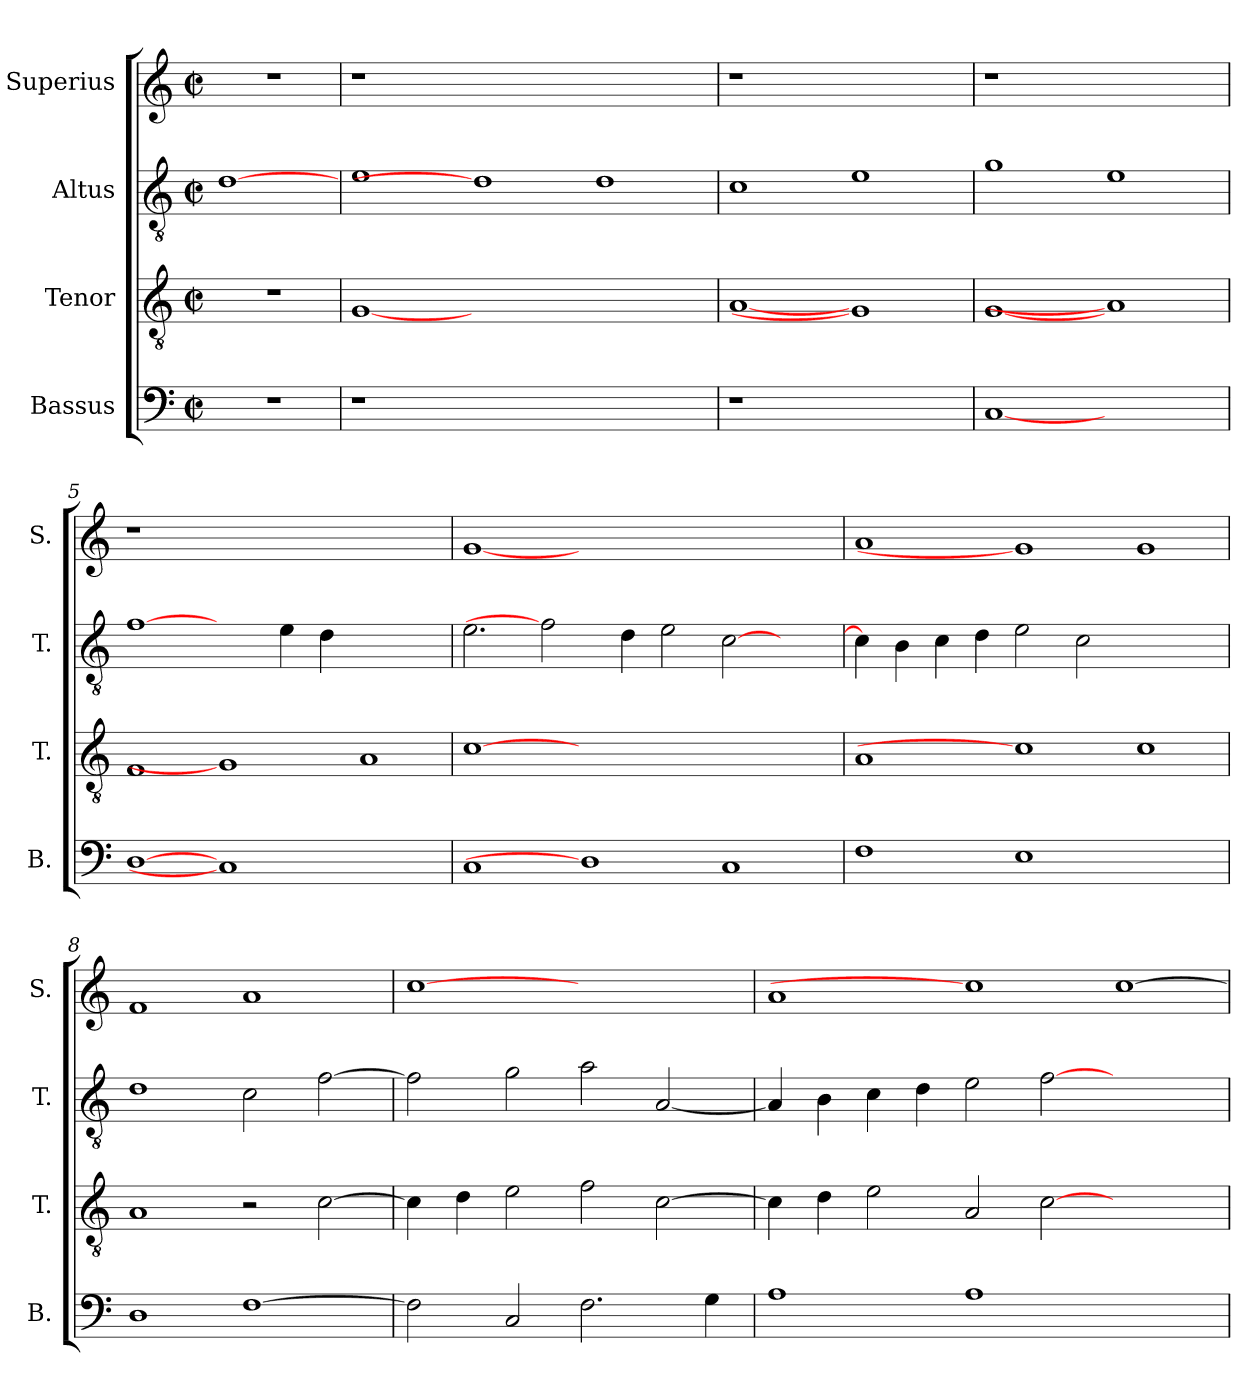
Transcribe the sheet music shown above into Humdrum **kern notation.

**kern	**kern	**kern	**kern
*part4	*part3	*part2	*part1
*staff4	*staff3	*staff2	*staff1
*I"Bassus	*I"Tenor	*I"Altus	*I"Superius
*I'B.	*I'T.	*I'T.	*I'S.
!!LO:PB:g=z
*clefF4	*clefGv2	*clefGv2	*clefG2
*	*ITrd7c12	*ITrd7c12	*
*k[]	*k[]	*k[]	*k[]
*C:	*C:	*C:	*C:
*M2/2	*M2/2	*M2/2	*M2/2
*met(c|)	*met(c|)	*met(c|)	*met(c|)
=1	=1	=1	=1
!LO:N:vis=1	!LO:N:vis=1	!	!LO:N:vis=1
1r	1r	[1Di	1r
=2	=2	=2	=2
!LO:N:vis=1	!	!	!LO:N:vis=1
1r	[1GGi	1Ei	1r
0ryy	0ryy	1Di]	0ryy
.	.	1Di	.
=3	=3	=3	=3
!LO:N:vis=1	!	!	!LO:N:vis=1
1r	[1AAi	1Ci	1r
1ryy	1GGi]	1Ei	1ryy
=4	=4	=4	=4
!	!	!	!LO:N:vis=1
[1Ci	[1GGi	1Gi	1r
1ryy	1AAi]	1Ei	1ryy
=5	=5	=5	=5
!	!	!	!LO:N:vis=1
[1Di	1FFi	[1Fi	1r
1Ci]	1GGi]	2ryy	0ryy
.	.	4Ei\	.
.	.	4Di\	.
1ryy	1AAi	1ryy	.
=6	=6	=6	=6
1Ci	[1Ci	2.Ei\	[1gi
.	.	2Fi]	.
1Di]	0ryy	.	0ryy
.	.	4Di\	.
.	.	2Ei\	.
1Ci	.	[>2Ci\	.
.	.	2ryy	.
!!LO:LB:g=z
=7	=7	=7	=7
1Fi	1AAi	4Ci\]	1ai
.	.	4BBi\	.
.	.	4Ci\	.
.	.	4Di\	.
1Ei	1Ci]	2Ei\	1gi]
.	.	2Ci\	.
1ryy	1Ci	1ryy	1gi
=8	=8	=8	=8
1Di	1AAi	1Di	1fi
[>1Fi	2r	2Ci\	1ai
.	[>2Ci\	[>2Fi\	.
=9	=9	=9	=9
2Fi\]	4Ci\]	2Fi\]	[1cci
.	4Di\	.	.
2Ci/	2Ei\	2Gi\	.
2.Fi\	2Fi\	2Ai\	1ryy
.	[>2Ci\	[<2AAi/	.
4Gi\	.	.	.
=10	=10	=10	=10
1Ai	4Ci\]	4AAi/]	1ai
.	4Di\	4BBi\	.
.	2Ei\	4Ci\	.
.	.	4Di\	.
1Ai	2AAi/	2Ei\	1cci]
.	[>2Ci\	[>2Fi\	.
1ryy	1ryy	1ryy	[>1cci
=	=	=	=
*-	*-	*-	*-
